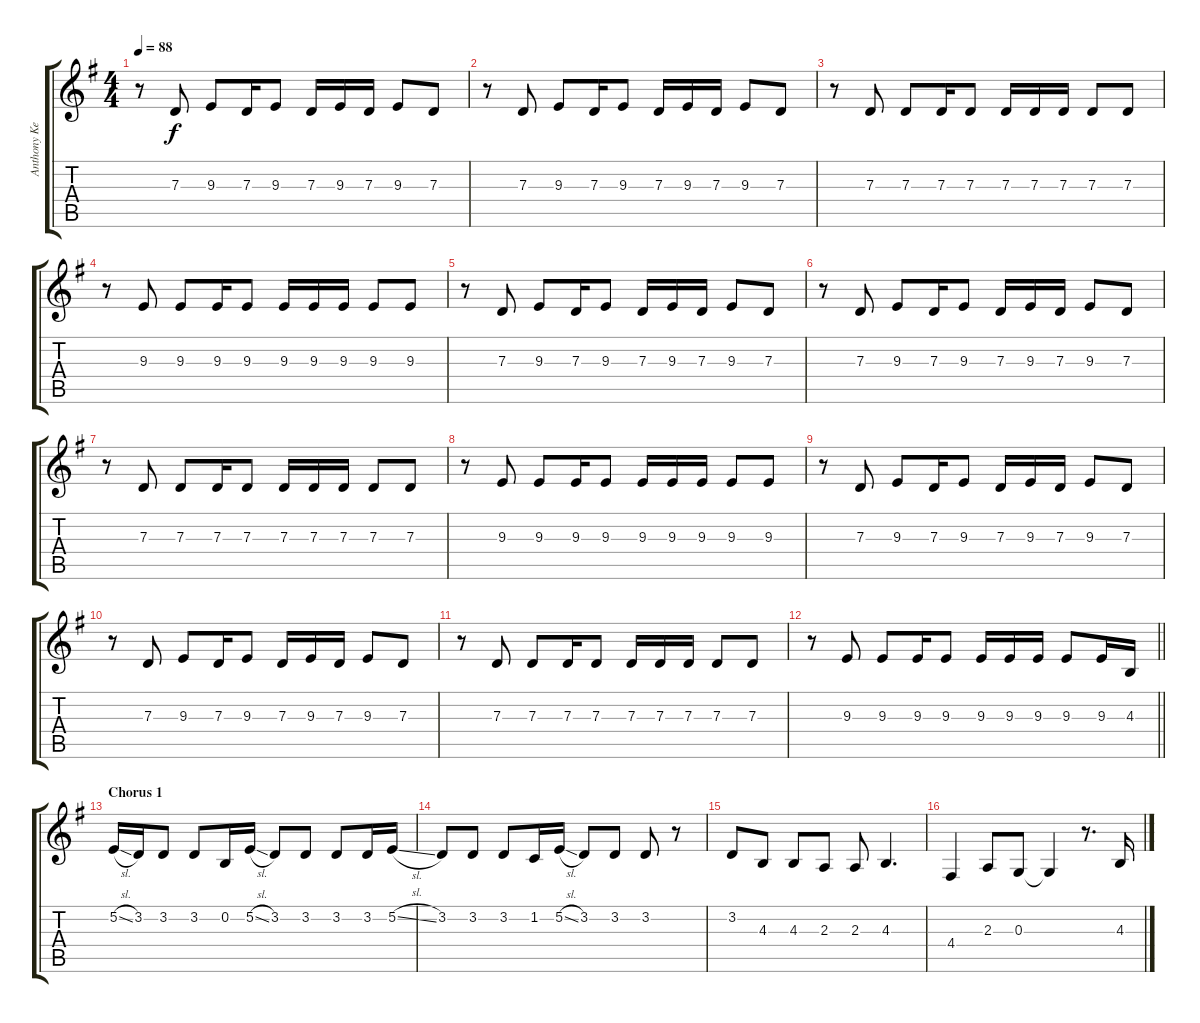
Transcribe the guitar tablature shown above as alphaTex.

\track ("Anthony Keidis (Lead Vocals)" "Anthony Ke") {instrument flute}
\staff {score tabs}
\tuning (E4 B3 G3 D3 A2 E2) {hide}
\ts (4 4)
\tempo 88
\clef g2
\ks g
r.8{dy f} 7.3.8 9.3.8 7.3.16 9.3.8 7.3.16 9.3.16 7.3.16 9.3.8 7.3.8 |
r.8 7.3.8 9.3.8 7.3.16 9.3.8 7.3.16 9.3.16 7.3.16 9.3.8 7.3.8 |
r.8 7.3.8 7.3.8 7.3.16 7.3.8 7.3.16 7.3.16 7.3.16 7.3.8 7.3.8 |
r.8 9.3.8 9.3.8 9.3.16 9.3.8 9.3.16 9.3.16 9.3.16 9.3.8 9.3.8 |
r.8 7.3.8 9.3.8 7.3.16 9.3.8 7.3.16 9.3.16 7.3.16 9.3.8 7.3.8 |
r.8 7.3.8 9.3.8 7.3.16 9.3.8 7.3.16 9.3.16 7.3.16 9.3.8 7.3.8 |
r.8 7.3.8 7.3.8 7.3.16 7.3.8 7.3.16 7.3.16 7.3.16 7.3.8 7.3.8 |
r.8 9.3.8 9.3.8 9.3.16 9.3.8 9.3.16 9.3.16 9.3.16 9.3.8 9.3.8 |
r.8 7.3.8 9.3.8 7.3.16 9.3.8 7.3.16 9.3.16 7.3.16 9.3.8 7.3.8 |
r.8 7.3.8 9.3.8 7.3.16 9.3.8 7.3.16 9.3.16 7.3.16 9.3.8 7.3.8 |
r.8 7.3.8 7.3.8 7.3.16 7.3.8 7.3.16 7.3.16 7.3.16 7.3.8 7.3.8 |
\barLineRight lightlight
r.8 9.3.8 9.3.8 9.3.16 9.3.8 9.3.16 9.3.16 9.3.16 9.3.8 9.3.16 4.3.16 |
\section ("" "Chorus 1")
5.2{sl}.16 3.2.16 3.2.8 3.2.8 0.2.16 5.2{sl}.16 3.2.8 3.2.8 3.2.8 3.2.16 5.2{sl}.16 |
3.2.8 3.2.8 3.2.8 1.2.16 5.2{sl}.16 3.2.8 3.2.8 3.2.8 r.8 |
3.2.8 4.3.8 4.3.8 2.3.8 2.3.8 4.3.4{d} |
4.4.4 2.3.8 0.3.8 0.3{t}.4 r.8{d} 4.3.16
